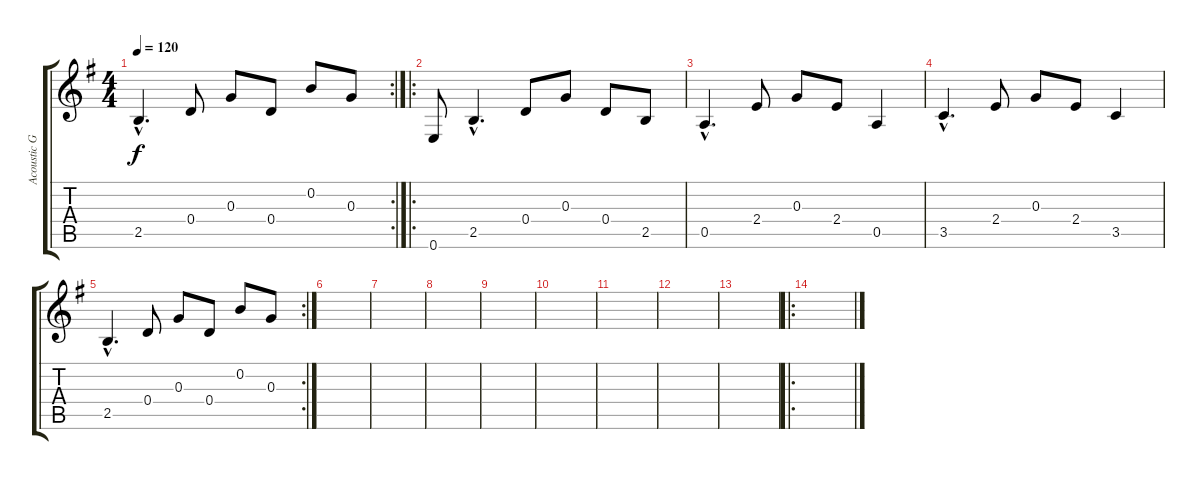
\track ("Acoustic Guitar" "Acoustic G") {instrument acousticguitarnylon}
\staff {score tabs}
\tuning (E4 B3 G3 D3 A2 E2) {hide}
\rc 2
\ts (4 4)
\tempo 120
\clef g2
\ks eminor
2.5{hac}.4{d dy f} 0.4.8 0.3.8 0.4.8 0.2.8 0.3.8 |
\ro
0.6.8 2.5{hac}.4{d} 0.4.8 0.3.8 0.4.8 2.5.8 |
0.5{hac}.4{d} 2.4.8 0.3.8 2.4.8 0.5.4 |
3.5{hac}.4{d} 2.4.8 0.3.8 2.4.8 3.5.4 |
\rc 2
2.5{hac}.4{d} 0.4.8 0.3.8 0.4.8 0.2.8 0.3.8 |
|
|
|
|
|
|
|
|
\ro
